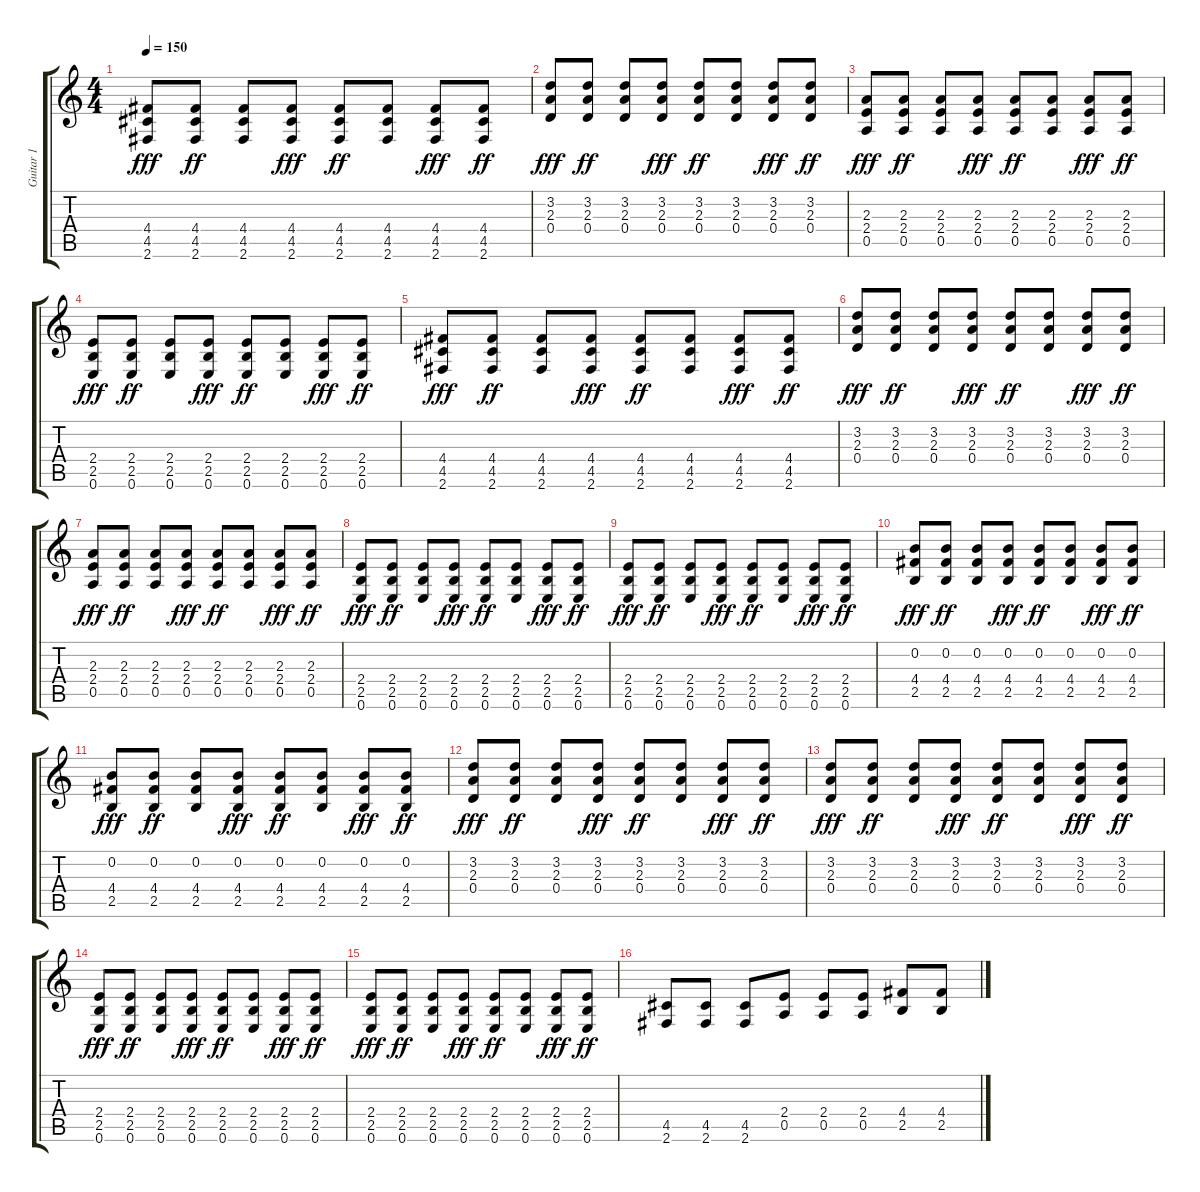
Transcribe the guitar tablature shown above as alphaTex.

\track ("Guitar 1" "Guitar 1") {instrument electricguitarmuted}
\staff {score tabs}
\tuning (E4 B3 G3 D3 A2 E2) {hide}
\ts (4 4)
\tempo 150
\clef g2
\ks c
(4.4 4.5 2.6).8{dy fff} (4.4 4.5 2.6).8{dy ff} (4.4 4.5 2.6).8 (4.4 4.5 2.6).8{dy fff} (4.4 4.5 2.6).8{dy ff} (4.4 4.5 2.6).8 (4.4 4.5 2.6).8{dy fff} (4.4 4.5 2.6).8{dy ff} |
(3.2 2.3 0.4).8{dy fff} (3.2 2.3 0.4).8{dy ff} (3.2 2.3 0.4).8 (3.2 2.3 0.4).8{dy fff} (3.2 2.3 0.4).8{dy ff} (3.2 2.3 0.4).8 (3.2 2.3 0.4).8{dy fff} (3.2 2.3 0.4).8{dy ff} |
(2.3 2.4 0.5).8{dy fff} (2.3 2.4 0.5).8{dy ff} (2.3 2.4 0.5).8 (2.3 2.4 0.5).8{dy fff} (2.3 2.4 0.5).8{dy ff} (2.3 2.4 0.5).8 (2.3 2.4 0.5).8{dy fff} (2.3 2.4 0.5).8{dy ff} |
(2.4 2.5 0.6).8{dy fff} (2.4 2.5 0.6).8{dy ff} (2.4 2.5 0.6).8 (2.4 2.5 0.6).8{dy fff} (2.4 2.5 0.6).8{dy ff} (2.4 2.5 0.6).8 (2.4 2.5 0.6).8{dy fff} (2.4 2.5 0.6).8{dy ff} |
(4.4 4.5 2.6).8{dy fff} (4.4 4.5 2.6).8{dy ff} (4.4 4.5 2.6).8 (4.4 4.5 2.6).8{dy fff} (4.4 4.5 2.6).8{dy ff} (4.4 4.5 2.6).8 (4.4 4.5 2.6).8{dy fff} (4.4 4.5 2.6).8{dy ff} |
(3.2 2.3 0.4).8{dy fff} (3.2 2.3 0.4).8{dy ff} (3.2 2.3 0.4).8 (3.2 2.3 0.4).8{dy fff} (3.2 2.3 0.4).8{dy ff} (3.2 2.3 0.4).8 (3.2 2.3 0.4).8{dy fff} (3.2 2.3 0.4).8{dy ff} |
(2.3 2.4 0.5).8{dy fff} (2.3 2.4 0.5).8{dy ff} (2.3 2.4 0.5).8 (2.3 2.4 0.5).8{dy fff} (2.3 2.4 0.5).8{dy ff} (2.3 2.4 0.5).8 (2.3 2.4 0.5).8{dy fff} (2.3 2.4 0.5).8{dy ff} |
(2.4 2.5 0.6).8{dy fff} (2.4 2.5 0.6).8{dy ff} (2.4 2.5 0.6).8 (2.4 2.5 0.6).8{dy fff} (2.4 2.5 0.6).8{dy ff} (2.4 2.5 0.6).8 (2.4 2.5 0.6).8{dy fff} (2.4 2.5 0.6).8{dy ff} |
(2.4 2.5 0.6).8{dy fff} (2.4 2.5 0.6).8{dy ff} (2.4 2.5 0.6).8 (2.4 2.5 0.6).8{dy fff} (2.4 2.5 0.6).8{dy ff} (2.4 2.5 0.6).8 (2.4 2.5 0.6).8{dy fff} (2.4 2.5 0.6).8{dy ff} |
(0.2 4.4 2.5).8{dy fff} (0.2 4.4 2.5).8{dy ff} (0.2 4.4 2.5).8 (0.2 4.4 2.5).8{dy fff} (0.2 4.4 2.5).8{dy ff} (0.2 4.4 2.5).8 (0.2 4.4 2.5).8{dy fff} (0.2 4.4 2.5).8{dy ff} |
(0.2 4.4 2.5).8{dy fff} (0.2 4.4 2.5).8{dy ff} (0.2 4.4 2.5).8 (0.2 4.4 2.5).8{dy fff} (0.2 4.4 2.5).8{dy ff} (0.2 4.4 2.5).8 (0.2 4.4 2.5).8{dy fff} (0.2 4.4 2.5).8{dy ff} |
(3.2 2.3 0.4).8{dy fff} (3.2 2.3 0.4).8{dy ff} (3.2 2.3 0.4).8 (3.2 2.3 0.4).8{dy fff} (3.2 2.3 0.4).8{dy ff} (3.2 2.3 0.4).8 (3.2 2.3 0.4).8{dy fff} (3.2 2.3 0.4).8{dy ff} |
(3.2 2.3 0.4).8{dy fff} (3.2 2.3 0.4).8{dy ff} (3.2 2.3 0.4).8 (3.2 2.3 0.4).8{dy fff} (3.2 2.3 0.4).8{dy ff} (3.2 2.3 0.4).8 (3.2 2.3 0.4).8{dy fff} (3.2 2.3 0.4).8{dy ff} |
(2.4 2.5 0.6).8{dy fff} (2.4 2.5 0.6).8{dy ff} (2.4 2.5 0.6).8 (2.4 2.5 0.6).8{dy fff} (2.4 2.5 0.6).8{dy ff} (2.4 2.5 0.6).8 (2.4 2.5 0.6).8{dy fff} (2.4 2.5 0.6).8{dy ff} |
(2.4 2.5 0.6).8{dy fff} (2.4 2.5 0.6).8{dy ff} (2.4 2.5 0.6).8 (2.4 2.5 0.6).8{dy fff} (2.4 2.5 0.6).8{dy ff} (2.4 2.5 0.6).8 (2.4 2.5 0.6).8{dy fff} (2.4 2.5 0.6).8{dy ff} |
(4.5 2.6).8 (4.5 2.6).8 (4.5 2.6).8 (2.4 0.5).8 (2.4 0.5).8 (2.4 0.5).8 (4.4 2.5).8 (4.4 2.5).8
